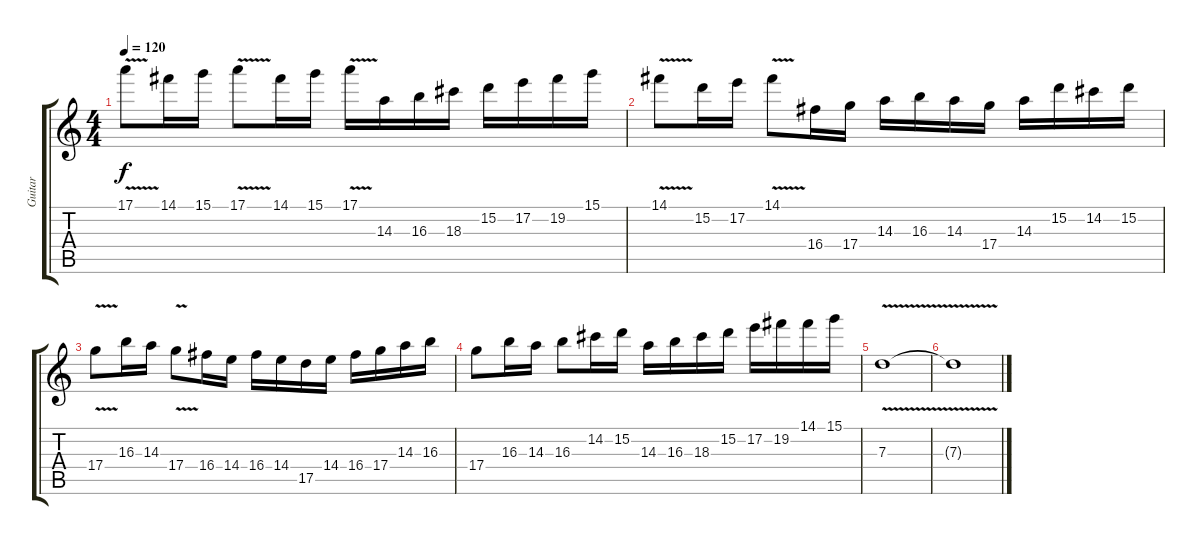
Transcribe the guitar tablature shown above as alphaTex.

\track ("Guitar" "Guitar") {instrument distortionguitar}
\staff {score tabs}
\tuning (E4 B3 G3 D3 A2 E2) {hide}
\ts (4 4)
\tempo 120
\clef g2
\ks c
17.1{v}.8{dy f} 14.1.16 15.1.16 17.1{v}.8 14.1.16 15.1.16 17.1{v}.16 14.3.16 16.3.16 18.3.16 15.2.16 17.2.16 19.2.16 15.1.16 |
14.1{v}.8 15.2.16 17.2.16 14.1{v}.8 16.4.16 17.4.16 14.3.16 16.3.16 14.3.16 17.4.16 14.3.16 15.2.16 14.2.16 15.2.16 |
17.4{v}.8 16.3.16 14.3.16 17.4{v}.8 16.4.16 14.4.16 16.4.16 14.4.16 17.5.16 14.4.16 16.4.16 17.4.16 14.3.16 16.3.16 |
17.4.8 16.3.16 14.3.16 16.3.8 14.2.16 15.2.16 14.3.16 16.3.16 18.3.16 15.2.16 17.2.16 19.2.16 14.1.16 15.1.16 |
7.3{v}.1 |
7.3{t}.1
